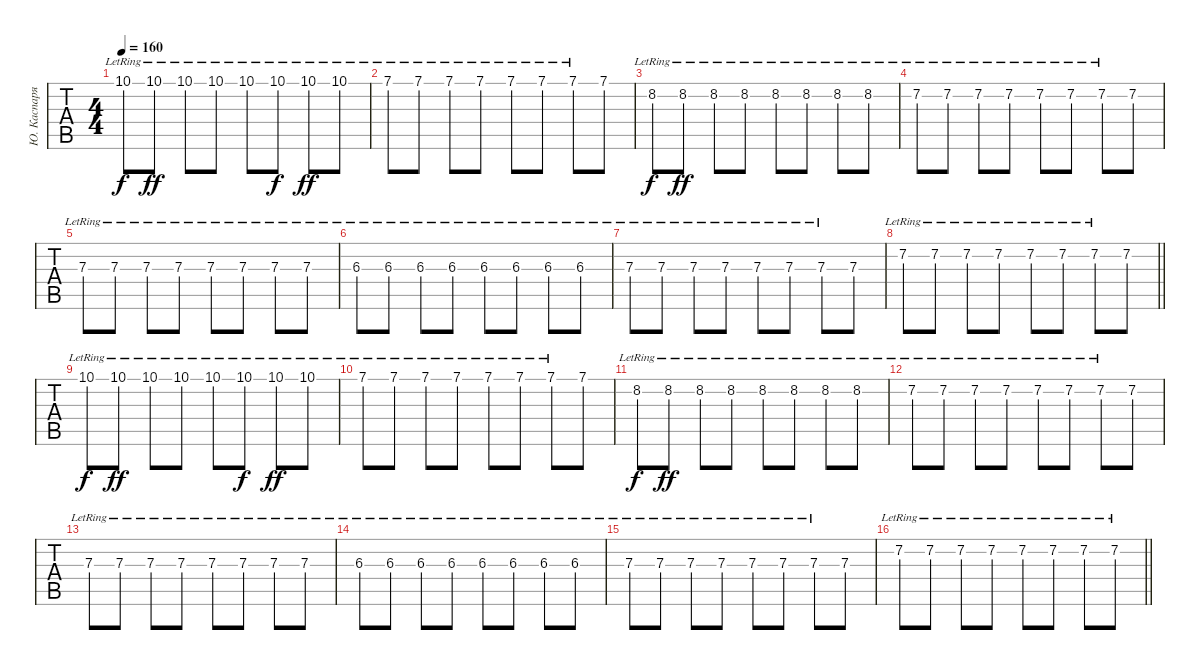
\track ("Ю. Каспарян (Доп. гитара)" "Ю. Каспаря") {instrument electricguitarclean}
\staff {tabs}
\tuning (E4 B3 G3 D3 A2 E2) {hide}
\ts (4 4)
\tempo 160
\clef g2
\ks c
10.1{lr}.8{dy f} 10.1{lr}.8{dy ff} 10.1{lr}.8 10.1{lr}.8 10.1{lr}.8 10.1{lr}.8{dy f} 10.1{lr}.8{dy ff} 10.1{lr}.8 |
7.1{lr}.8 7.1{lr}.8 7.1{lr}.8 7.1{lr}.8 7.1{lr}.8 7.1{lr}.8 7.1{lr}.8 7.1.8 |
8.2{lr}.8{dy f} 8.2{lr}.8{dy ff} 8.2{lr}.8 8.2{lr}.8 8.2{lr}.8 8.2{lr}.8 8.2{lr}.8 8.2{lr}.8 |
7.2{lr}.8 7.2{lr}.8 7.2{lr}.8 7.2{lr}.8 7.2{lr}.8 7.2{lr}.8 7.2{lr}.8 7.2.8 |
7.3{lr}.8 7.3{lr}.8 7.3{lr}.8 7.3{lr}.8 7.3{lr}.8 7.3{lr}.8 7.3{lr}.8 7.3{lr}.8 |
6.3{lr}.8 6.3{lr}.8 6.3{lr}.8 6.3{lr}.8 6.3{lr}.8 6.3{lr}.8 6.3{lr}.8 6.3{lr}.8 |
7.3{lr}.8 7.3{lr}.8 7.3{lr}.8 7.3{lr}.8 7.3{lr}.8 7.3{lr}.8 7.3{lr}.8 7.3.8 |
\barLineRight lightlight
7.2{lr}.8 7.2{lr}.8 7.2{lr}.8 7.2{lr}.8 7.2{lr}.8 7.2{lr}.8 7.2{lr}.8 7.2.8 |
10.1{lr}.8{dy f} 10.1{lr}.8{dy ff} 10.1{lr}.8 10.1{lr}.8 10.1{lr}.8 10.1{lr}.8{dy f} 10.1{lr}.8{dy ff} 10.1{lr}.8 |
7.1{lr}.8 7.1{lr}.8 7.1{lr}.8 7.1{lr}.8 7.1{lr}.8 7.1{lr}.8 7.1{lr}.8 7.1.8 |
8.2{lr}.8{dy f} 8.2{lr}.8{dy ff} 8.2{lr}.8 8.2{lr}.8 8.2{lr}.8 8.2{lr}.8 8.2{lr}.8 8.2{lr}.8 |
7.2{lr}.8 7.2{lr}.8 7.2{lr}.8 7.2{lr}.8 7.2{lr}.8 7.2{lr}.8 7.2{lr}.8 7.2.8 |
7.3{lr}.8 7.3{lr}.8 7.3{lr}.8 7.3{lr}.8 7.3{lr}.8 7.3{lr}.8 7.3{lr}.8 7.3{lr}.8 |
6.3{lr}.8 6.3{lr}.8 6.3{lr}.8 6.3{lr}.8 6.3{lr}.8 6.3{lr}.8 6.3{lr}.8 6.3{lr}.8 |
7.3{lr}.8 7.3{lr}.8 7.3{lr}.8 7.3{lr}.8 7.3{lr}.8 7.3{lr}.8 7.3{lr}.8 7.3.8 |
\barLineRight lightlight
7.2{lr}.8 7.2{lr}.8 7.2{lr}.8 7.2{lr}.8 7.2{lr}.8 7.2{lr}.8 7.2{lr}.8 7.2{lr}.8
